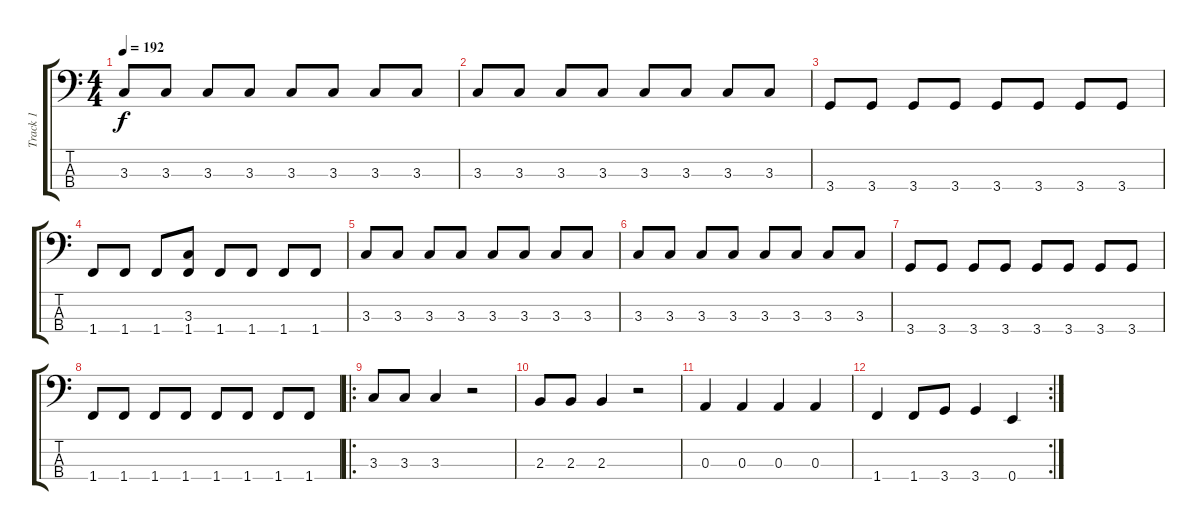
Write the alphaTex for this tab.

\track ("Track 1" "Track 1") {instrument electricbasspick}
\staff {score tabs}
\tuning (G2 D2 A1 E1) {hide}
\ts (4 4)
\tempo 192
\clef f4
\ks c
3.3.8{dy f} 3.3.8 3.3.8 3.3.8 3.3.8 3.3.8 3.3.8 3.3.8 |
3.3.8 3.3.8 3.3.8 3.3.8 3.3.8 3.3.8 3.3.8 3.3.8 |
3.4.8 3.4.8 3.4.8 3.4.8 3.4.8 3.4.8 3.4.8 3.4.8 |
1.4.8 1.4.8 1.4.8 (3.3 1.4).8 1.4.8 1.4.8 1.4.8 1.4.8 |
3.3.8 3.3.8 3.3.8 3.3.8 3.3.8 3.3.8 3.3.8 3.3.8 |
3.3.8 3.3.8 3.3.8 3.3.8 3.3.8 3.3.8 3.3.8 3.3.8 |
3.4.8 3.4.8 3.4.8 3.4.8 3.4.8 3.4.8 3.4.8 3.4.8 |
1.4.8 1.4.8 1.4.8 1.4.8 1.4.8 1.4.8 1.4.8 1.4.8 |
\ro
3.3.8 3.3.8 3.3.4 r.2 |
2.3.8 2.3.8 2.3.4 r.2 |
0.3.4 0.3.4 0.3.4 0.3.4 |
\rc 2
1.4.4 1.4.8 3.4.8 3.4.4 0.4.4
